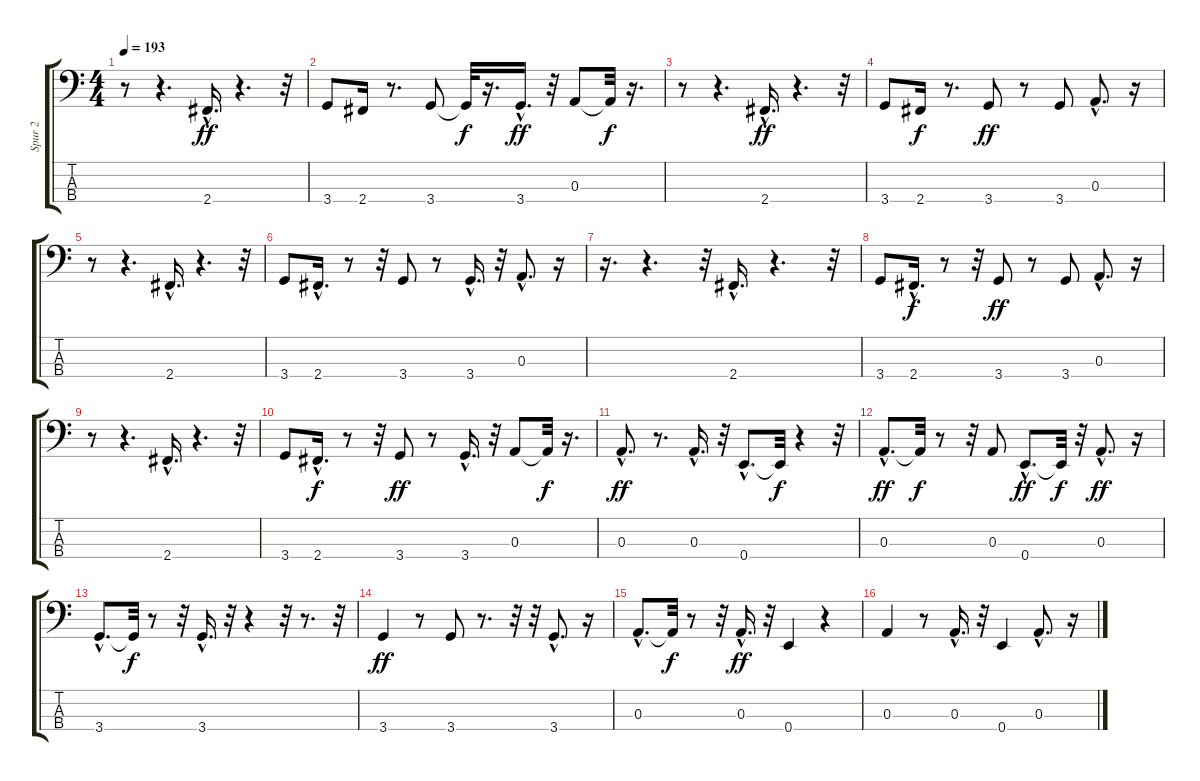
\track ("Spur 2" "Spur 2") {instrument electricbassfinger}
\staff {score tabs}
\tuning (G2 D2 A1 E1) {hide}
\ts (4 4)
\tempo 193
\clef f4
\ks c
r.8{dy ff} r.4{d} 2.4{hac}.16{d} r.4{d} r.32 |
3.4.8 2.4.16 r.8{d} 3.4.8 3.4{t}.32{dy f} r.16{d} 3.4{hac}.16{d dy ff} r.32 0.3.8 0.3{t}.32{dy f} r.16{d} |
r.8 r.4{d} 2.4{hac}.16{d dy ff} r.4{d} r.32 |
3.4.8 2.4.16{dy f} r.8{d} 3.4.8{dy ff} r.8 3.4.8 0.3{hac}.8{d} r.16 |
r.8 r.4{d} 2.4{hac}.16{d} r.4{d} r.32 |
3.4.8 2.4{hac}.16{d} r.8 r.32 3.4.8 r.8 3.4{hac}.16{d} r.32 0.3{hac}.8{d} r.16 |
r.16{d} r.4{d} r.32 2.4{hac}.16{d} r.4{d} r.32 |
3.4.8 2.4{hac}.16{d dy f} r.8 r.32 3.4.8{dy ff} r.8 3.4.8 0.3{hac}.8{d} r.16 |
r.8 r.4{d} 2.4{hac}.16{d} r.4{d} r.32 |
3.4.8 2.4{hac}.16{d dy f} r.8 r.32 3.4.8{dy ff} r.8 3.4{hac}.16{d} r.32 0.3.8 0.3{t}.32{dy f} r.16{d} |
0.3{hac}.8{d dy ff} r.8{d} 0.3{hac}.16{d} r.32 0.4{hac}.8{d} 0.4{t}.32{dy f} r.4 r.32 |
0.3{hac}.8{d dy ff} 0.3{t}.32{dy f} r.8 r.32 0.3.8 0.4{hac}.8{d dy ff} 0.4{t}.32{dy f} r.32 0.3{hac}.8{d dy ff} r.16 |
3.4{hac}.8{d} 3.4{t}.32{dy f} r.8 r.32 3.4{hac}.16{d} r.32 r.4 r.32 r.8{d} r.32 |
3.4.4{dy ff} r.8 3.4.8 r.8{d} r.32 r.32 3.4{hac}.8{d} r.16 |
0.3{hac}.8{d} 0.3{t}.32{dy f} r.8 r.32 0.3{hac}.16{d dy ff} r.32 0.4.4 r.4 |
0.3.4 r.8 0.3{hac}.16{d} r.32 0.4.4 0.3{hac}.8{d} r.16
